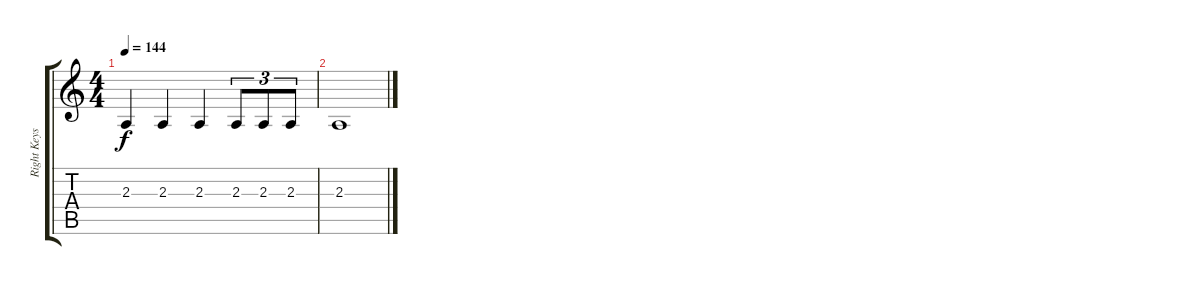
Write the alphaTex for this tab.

\track ("Right Keys" "Right Keys") {instrument accordion}
\staff {score tabs}
\tuning (E4 B3 G3 D3 A2 E2) {hide}
\ts (4 4)
\tempo 144
\clef g2
\ks c
2.3.4{dy f} 2.3.4 2.3.4 2.3.8{tu (3 2)} 2.3.8{tu (3 2)} 2.3.8{tu (3 2)} |
2.3.1
